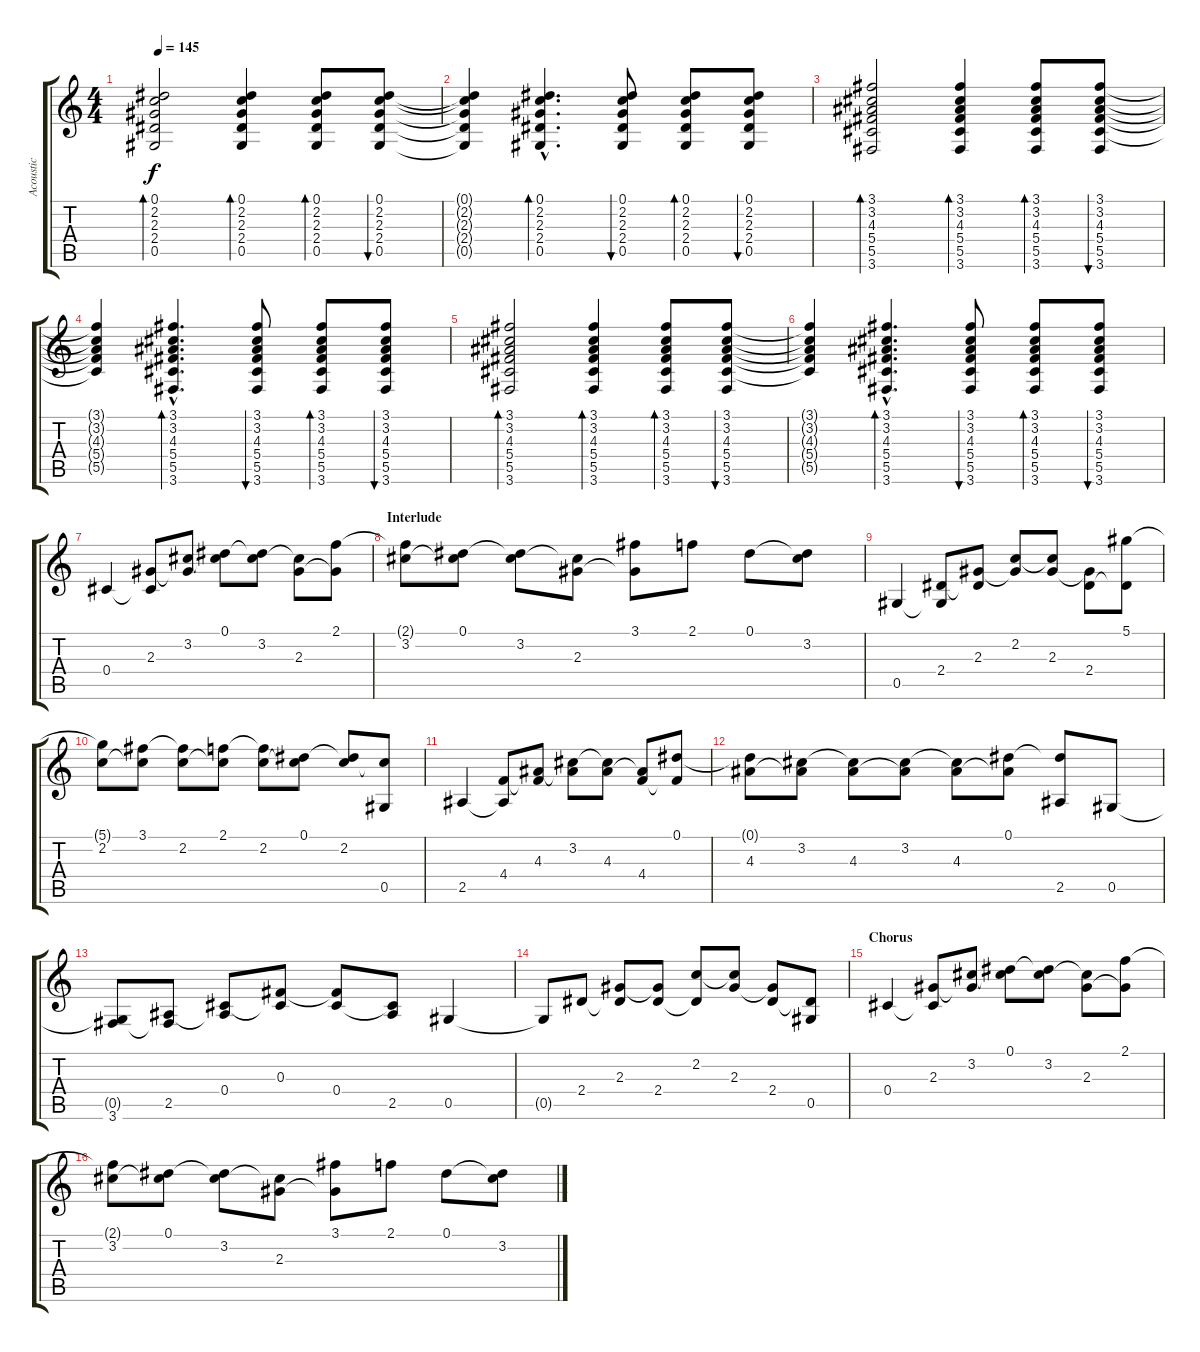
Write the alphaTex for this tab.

\track ("Acoustic" "Acoustic") {instrument acousticguitarsteel}
\staff {score tabs}
\tuning (Eb4 Bb3 Gb3 Db3 Ab2 Eb2) {hide}
\ts (4 4)
\tempo 145
\clef g2
\ks c
(0.1 2.2 2.3 2.4 0.5).2{bd 120 dy f} (0.1 2.2 2.3 2.4 0.5).4{bd 120} (0.1 2.2 2.3 2.4 0.5).8{bd 120} (0.1 2.2 2.3 2.4 0.5).8{bu 120} |
(0.1{t} 2.2{t} 2.3{t} 2.4{t} 0.5{t}).4 (0.1{hac} 2.2{hac} 2.3{hac} 2.4{hac} 0.5{hac}).4{d bd 120} (0.1 2.2 2.3 2.4 0.5).8{bu 120} (0.1 2.2 2.3 2.4 0.5).8{bd 120} (0.1 2.2 2.3 2.4 0.5).8{bu 120} |
(3.1 3.2 4.3 5.4 5.5 3.6).2{bd 120} (3.1 3.2 4.3 5.4 5.5 3.6).4{bd 120} (3.1 3.2 4.3 5.4 5.5 3.6).8{bd 120} (3.1 3.2 4.3 5.4 5.5 3.6).8{bu 120} |
(3.1{t} 3.2{t} 4.3{t} 5.4{t} 5.5{t}).4 (3.1{hac} 3.2{hac} 4.3{hac} 5.4{hac} 5.5{hac} 3.6{hac}).4{d bd 120} (3.1 3.2 4.3 5.4 5.5 3.6).8{bu 120} (3.1 3.2 4.3 5.4 5.5 3.6).8{bd 120} (3.1 3.2 4.3 5.4 5.5 3.6).8{bu 120} |
(3.1 3.2 4.3 5.4 5.5 3.6).2{bd 120} (3.1 3.2 4.3 5.4 5.5 3.6).4{bd 120} (3.1 3.2 4.3 5.4 5.5 3.6).8{bd 120} (3.1 3.2 4.3 5.4 5.5 3.6).8{bu 120} |
(3.1{t} 3.2{t} 4.3{t} 5.4{t} 5.5{t}).4 (3.1{hac} 3.2{hac} 4.3{hac} 5.4{hac} 5.5{hac} 3.6{hac}).4{d bd 120} (3.1 3.2 4.3 5.4 5.5 3.6).8{bu 120} (3.1 3.2 4.3 5.4 5.5 3.6).8{bd 120} (3.1 3.2 4.3 5.4 5.5 3.6).8{bu 120} |
0.4.4{volume 13} (2.3 0.4{t}).8 (3.2 2.3{t}).8 (0.1 3.2{t}).8 (0.1{t} 3.2).8 (3.2{t} 2.3).8 (2.1 2.3{t}).8 |
\section ("" "Interlude")
(2.1{t} 3.2).8 (0.1 3.2{t}).8 (0.1{t} 3.2).8 (3.2{t} 2.3).8 (3.1 2.3{t}).8 2.1.8 0.1.8 (0.1{t} 3.2).8 |
0.5.4 (2.4 0.5{t}).8 (2.3 2.4{t}).8 (2.2 2.3{t}).8 (2.2{t} 2.3).8 (2.3{t} 2.4).8 (5.1 2.4{t}).8 |
(5.1{t} 2.2).8 (3.1 2.2{t}).8 (3.1{t} 2.2).8 (2.1 2.2{t}).8 (2.1{t} 2.2).8 (0.1 2.2{t}).8 (0.1{t} 2.2).8 (2.2{t} 0.5).8 |
2.5.4 (4.4 2.5{t}).8 (4.3 4.4{t}).8 (3.2 4.3{t}).8 (3.2{t} 4.3).8 (4.3{t} 4.4).8 (0.1 4.4{t}).8 |
(0.1{t} 4.3).8 (3.2 4.3{t}).8 (3.2{t} 4.3).8 (3.2 4.3{t}).8 (3.2{t} 4.3).8 (0.1 4.3{t}).8 (0.1{t} 2.5).8 0.5.8 |
(0.5{t} 3.6).8 (2.5 3.6{t}).8 (0.4 2.5{t}).8 (0.3 0.4{t}).8 (0.3{t} 0.4).8 (0.4{t} 2.5).8 0.5.4 |
0.5{t}.8 2.4.8 (2.3 2.4{t}).8 (2.3{t} 2.4).8 (2.2 2.4{t}).8 (2.2{t} 2.3).8 (2.3{t} 2.4).8 (2.4{t} 0.5).8 |
\section ("" "Chorus")
0.4.4{volume 13} (2.3 0.4{t}).8 (3.2 2.3{t}).8 (0.1 3.2{t}).8 (0.1{t} 3.2).8 (3.2{t} 2.3).8 (2.1 2.3{t}).8 |
(2.1{t} 3.2).8 (0.1 3.2{t}).8 (0.1{t} 3.2).8 (3.2{t} 2.3).8 (3.1 2.3{t}).8 2.1.8 0.1.8 (0.1{t} 3.2).8
